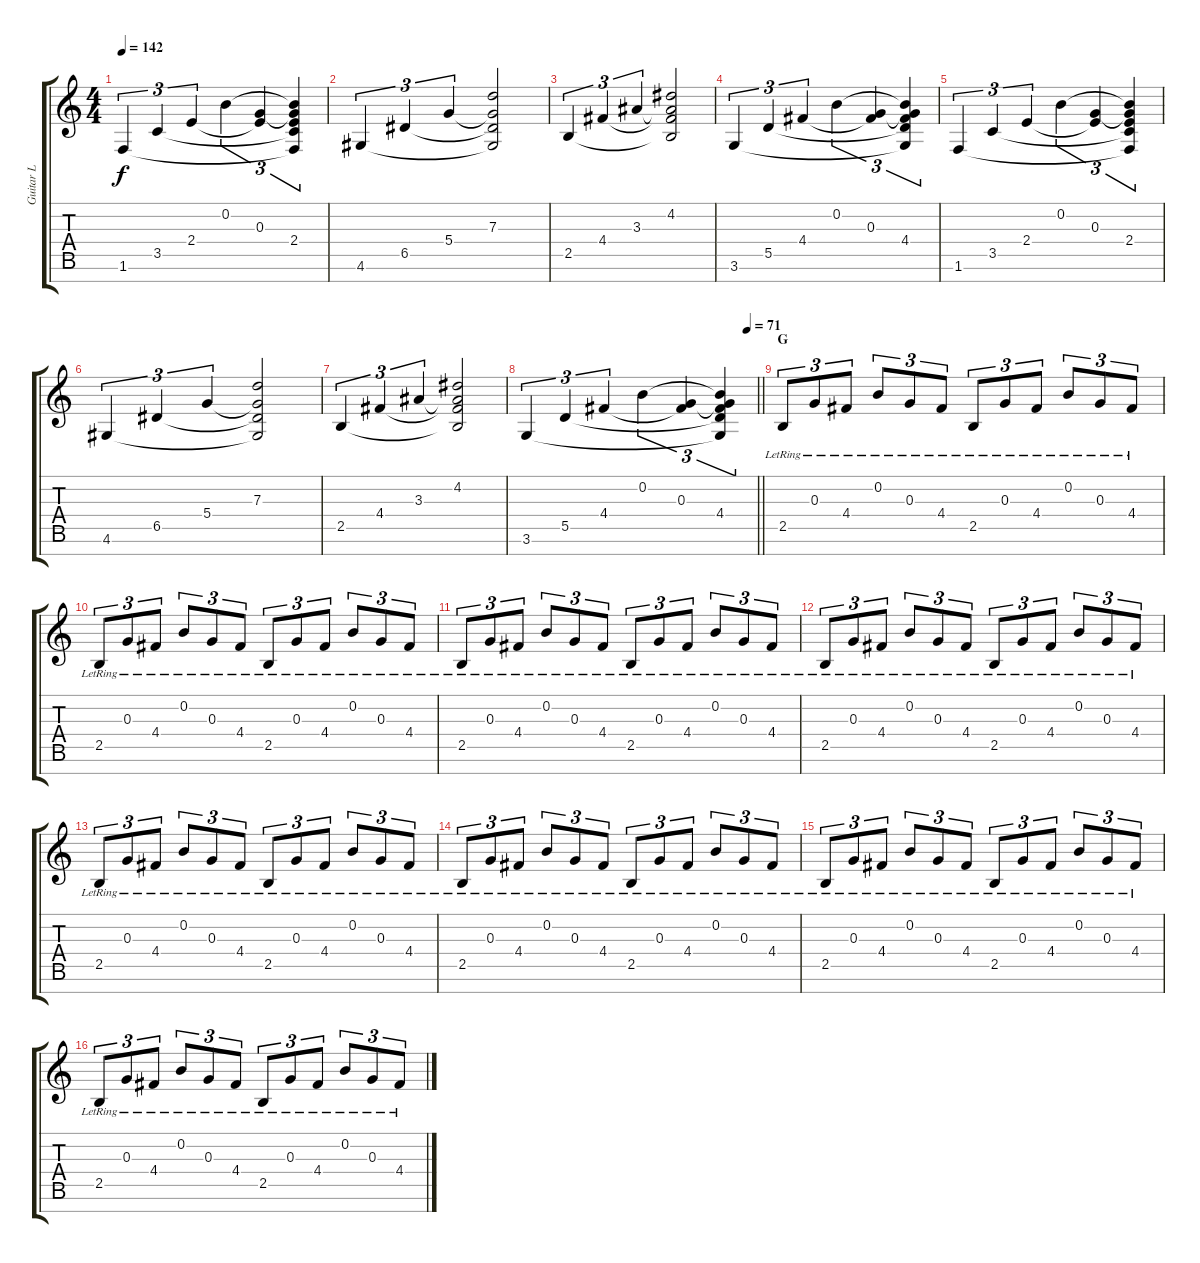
\track ("Guitar L" "Guitar L") {instrument distortionguitar}
\staff {score tabs}
\tuning (E4 B3 G3 D3 A2 E2 B1) {hide}
\ts (4 4)
\tempo 142
\clef g2
\ks c
1.6.4{tu (3 2) dy f} 3.5.4{tu (3 2)} 2.4.4{tu (3 2)} 0.2.4{tu (3 2)} (0.3 2.4{t}).4{tu (3 2)} (0.2{t} 0.3{t} 2.4 3.5{t} 1.6{t}).4{tu (3 2)} |
4.6.4{tu (3 2)} 6.5.4{tu (3 2)} 5.4.4{tu (3 2)} (7.3 5.4{t} 6.5{t} 4.6{t}).2 |
2.5.4{tu (3 2)} 4.4.4{tu (3 2)} 3.3.4{tu (3 2)} (4.2 3.3{t} 4.4{t} 2.5{t}).2 |
3.6.4{tu (3 2)} 5.5.4{tu (3 2)} 4.4.4{tu (3 2)} 0.2.4{tu (3 2)} (0.3 4.4{t}).4{tu (3 2)} (0.2{t} 0.3{t} 4.4 5.5{t} 3.6{t}).4{tu (3 2)} |
1.6.4{tu (3 2)} 3.5.4{tu (3 2)} 2.4.4{tu (3 2)} 0.2.4{tu (3 2)} (0.3 2.4{t}).4{tu (3 2)} (0.2{t} 0.3{t} 2.4 3.5{t} 1.6{t}).4{tu (3 2)} |
4.6.4{tu (3 2)} 6.5.4{tu (3 2)} 5.4.4{tu (3 2)} (7.3 5.4{t} 6.5{t} 4.6{t}).2 |
2.5.4{tu (3 2)} 4.4.4{tu (3 2)} 3.3.4{tu (3 2)} (4.2 3.3{t} 4.4{t} 2.5{t}).2 |
\tempo (71 0.9583333333333334)
\barLineRight lightlight
3.6.4{tu (3 2)} 5.5.4{tu (3 2)} 4.4.4{tu (3 2)} 0.2.4{tu (3 2)} (0.3 4.4{t}).4{tu (3 2)} (0.2{t} 0.3{t} 4.4 5.5{t} 3.6{t}).4{tu (3 2)} |
\section ("" "G")
2.5{lr}.8{tu (3 2) volume 8 instrument electricguitarjazz} 0.3{lr}.8{tu (3 2)} 4.4{lr}.8{tu (3 2)} 0.2{lr}.8{tu (3 2)} 0.3{lr}.8{tu (3 2)} 4.4{lr}.8{tu (3 2)} 2.5{lr}.8{tu (3 2)} 0.3{lr}.8{tu (3 2)} 4.4{lr}.8{tu (3 2)} 0.2{lr}.8{tu (3 2)} 0.3{lr}.8{tu (3 2)} 4.4{lr}.8{tu (3 2)} |
2.5{lr}.8{tu (3 2)} 0.3{lr}.8{tu (3 2)} 4.4{lr}.8{tu (3 2)} 0.2{lr}.8{tu (3 2)} 0.3{lr}.8{tu (3 2)} 4.4{lr}.8{tu (3 2)} 2.5{lr}.8{tu (3 2)} 0.3{lr}.8{tu (3 2)} 4.4{lr}.8{tu (3 2)} 0.2{lr}.8{tu (3 2)} 0.3{lr}.8{tu (3 2)} 4.4{lr}.8{tu (3 2)} |
2.5{lr}.8{tu (3 2)} 0.3{lr}.8{tu (3 2)} 4.4{lr}.8{tu (3 2)} 0.2{lr}.8{tu (3 2)} 0.3{lr}.8{tu (3 2)} 4.4{lr}.8{tu (3 2)} 2.5{lr}.8{tu (3 2)} 0.3{lr}.8{tu (3 2)} 4.4{lr}.8{tu (3 2)} 0.2{lr}.8{tu (3 2)} 0.3{lr}.8{tu (3 2)} 4.4{lr}.8{tu (3 2)} |
2.5{lr}.8{tu (3 2)} 0.3{lr}.8{tu (3 2)} 4.4{lr}.8{tu (3 2)} 0.2{lr}.8{tu (3 2)} 0.3{lr}.8{tu (3 2)} 4.4{lr}.8{tu (3 2)} 2.5{lr}.8{tu (3 2)} 0.3{lr}.8{tu (3 2)} 4.4{lr}.8{tu (3 2)} 0.2{lr}.8{tu (3 2)} 0.3{lr}.8{tu (3 2)} 4.4{lr}.8{tu (3 2)} |
2.5{lr}.8{tu (3 2)} 0.3{lr}.8{tu (3 2)} 4.4{lr}.8{tu (3 2)} 0.2{lr}.8{tu (3 2)} 0.3{lr}.8{tu (3 2)} 4.4{lr}.8{tu (3 2)} 2.5{lr}.8{tu (3 2)} 0.3{lr}.8{tu (3 2)} 4.4{lr}.8{tu (3 2)} 0.2{lr}.8{tu (3 2)} 0.3{lr}.8{tu (3 2)} 4.4{lr}.8{tu (3 2)} |
2.5{lr}.8{tu (3 2)} 0.3{lr}.8{tu (3 2)} 4.4{lr}.8{tu (3 2)} 0.2{lr}.8{tu (3 2)} 0.3{lr}.8{tu (3 2)} 4.4{lr}.8{tu (3 2)} 2.5{lr}.8{tu (3 2)} 0.3{lr}.8{tu (3 2)} 4.4{lr}.8{tu (3 2)} 0.2{lr}.8{tu (3 2)} 0.3{lr}.8{tu (3 2)} 4.4{lr}.8{tu (3 2)} |
2.5{lr}.8{tu (3 2)} 0.3{lr}.8{tu (3 2)} 4.4{lr}.8{tu (3 2)} 0.2{lr}.8{tu (3 2)} 0.3{lr}.8{tu (3 2)} 4.4{lr}.8{tu (3 2)} 2.5{lr}.8{tu (3 2)} 0.3{lr}.8{tu (3 2)} 4.4{lr}.8{tu (3 2)} 0.2{lr}.8{tu (3 2)} 0.3{lr}.8{tu (3 2)} 4.4{lr}.8{tu (3 2)} |
2.5{lr}.8{tu (3 2)} 0.3{lr}.8{tu (3 2)} 4.4{lr}.8{tu (3 2)} 0.2{lr}.8{tu (3 2)} 0.3{lr}.8{tu (3 2)} 4.4{lr}.8{tu (3 2)} 2.5{lr}.8{tu (3 2)} 0.3{lr}.8{tu (3 2)} 4.4{lr}.8{tu (3 2)} 0.2{lr}.8{tu (3 2)} 0.3{lr}.8{tu (3 2)} 4.4{lr}.8{tu (3 2)}
